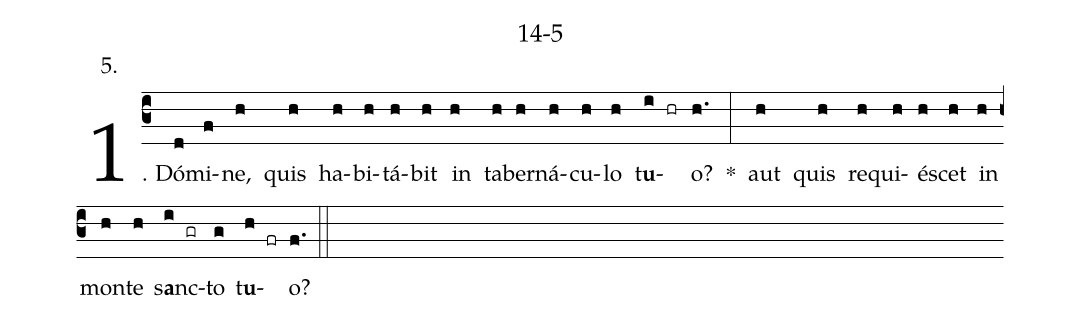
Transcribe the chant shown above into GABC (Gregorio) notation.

name: 14-5;
annotation: 5.;
%%
(c3)1. Dó(d)mi(f)ne,(h) quis(h) ha(h)bi(h)tá(h)bit(h) in(h) ta(h)ber(h)ná(h)cu(h)lo(h) t<b>u</b>(i hr)o?(h.) *(:) aut(h) quis(h) re(h)qui(h)é(h)scet(h) in(h) mon(h)te(h) s<b>a</b>nc(i gr)to(g) t<b>u</b>(h fr)o?(f.) (::)
